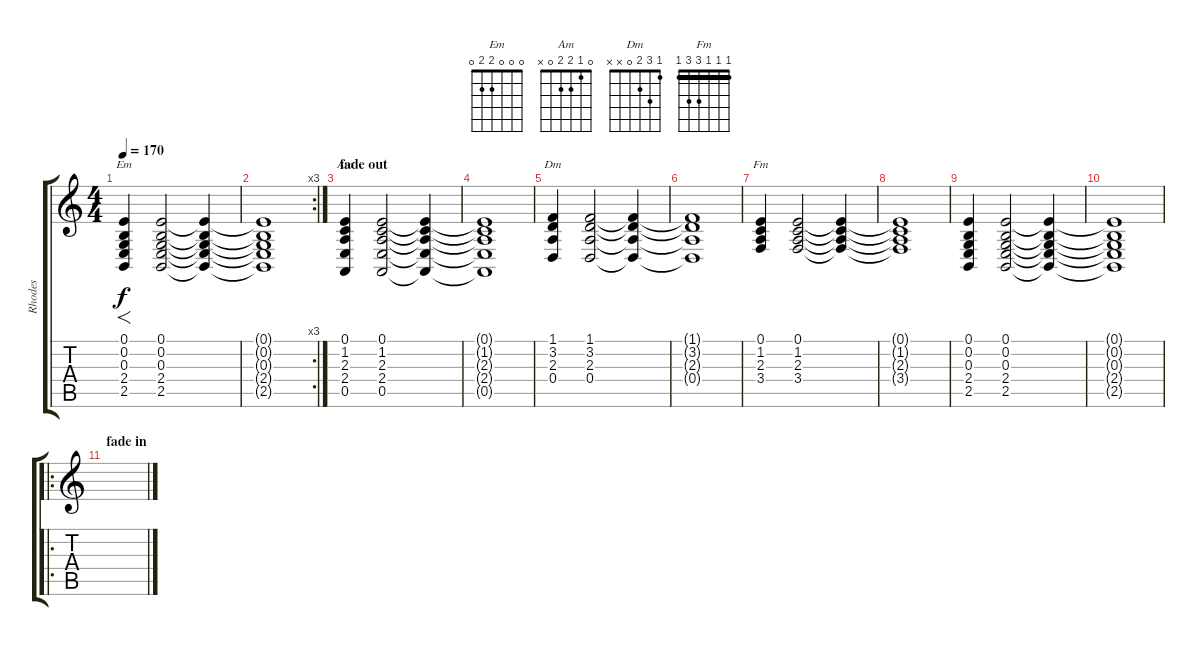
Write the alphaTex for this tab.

\track ("Rhodes" "Rhodes") {instrument electricpiano1}
\staff {score tabs}
\tuning (E4 B3 G3 D3 A2 E2) {hide}
\chord ("Em" 0 0 0 2 2 0)
\chord ("Am" 0 1 2 2 0 x)
\chord ("Dm" 1 3 2 0 x x)
\chord ("Fm" 1 1 1 3 3 1) {barre 1}
\ts (4 4)
\tempo 170
\clef g2
\ks c
(0.1 0.2 0.3 2.4 2.5).4{f ch "Em" dy f} (0.1 0.2 0.3 2.4 2.5).2 (0.1{t} 0.2{t} 0.3{t} 2.4{t} 2.5{t}).4 |
\rc 3
(0.1{t} 0.2{t} 0.3{t} 2.4{t} 2.5{t}).1 |
\section ("" "fade out")
(0.1 1.2 2.3 2.4 0.5).4{ch "Am" volume 2} (0.1 1.2 2.3 2.4 0.5).2 (0.1{t} 1.2{t} 2.3{t} 2.4{t} 0.5{t}).4 |
(0.1{t} 1.2{t} 2.3{t} 2.4{t} 0.5{t}).1 |
(1.1 3.2 2.3 0.4).4{ch "Dm"} (1.1 3.2 2.3 0.4).2 (1.1{t} 3.2{t} 2.3{t} 0.4{t}).4 |
(1.1{t} 3.2{t} 2.3{t} 0.4{t}).1 |
(0.1 1.2 2.3 3.4).4{ch "Fm"} (0.1 1.2 2.3 3.4).2 (0.1{t} 1.2{t} 2.3{t} 3.4{t}).4 |
(0.1{t} 1.2{t} 2.3{t} 3.4{t}).1 |
(0.1 0.2 0.3 2.4 2.5).4 (0.1 0.2 0.3 2.4 2.5).2 (0.1{t} 0.2{t} 0.3{t} 2.4{t} 2.5{t}).4 |
(0.1{t} 0.2{t} 0.3{t} 2.4{t} 2.5{t}).1 |
\ro
\section ("" "fade in")
